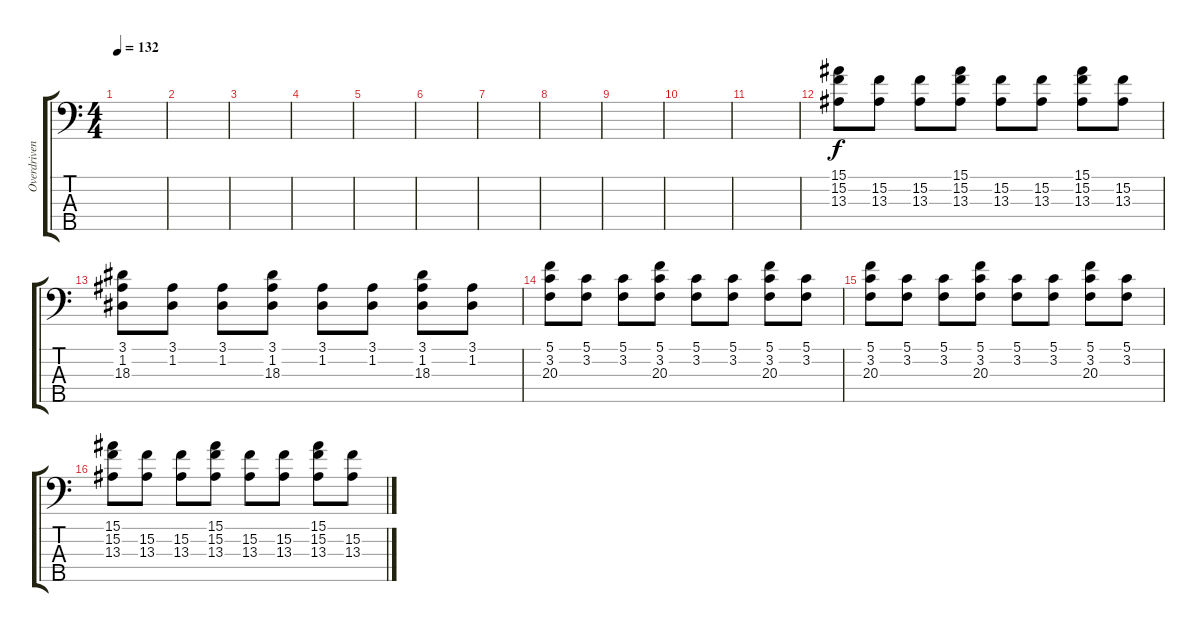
\track ("Overdriven Guitar" "Overdriven") {instrument overdrivenguitar}
\staff {score tabs}
\tuning (G2 D2 A1 E1 B0) {hide}
\ts (4 4)
\tempo 132
\clef f4
\ks c
|
|
|
|
|
|
|
|
|
|
|
(15.1 15.2 13.3).8 (15.2 13.3).8 (15.2 13.3).8 (15.1 15.2 13.3).8 (15.2 13.3).8 (15.2 13.3).8 (15.1 15.2 13.3).8 (15.2 13.3).8 |
(3.1 1.2 18.3).8 (3.1 1.2).8 (3.1 1.2).8 (3.1 1.2 18.3).8 (3.1 1.2).8 (3.1 1.2).8 (3.1 1.2 18.3).8 (3.1 1.2).8 |
(5.1 3.2 20.3).8 (5.1 3.2).8 (5.1 3.2).8 (5.1 3.2 20.3).8 (5.1 3.2).8 (5.1 3.2).8 (5.1 3.2 20.3).8 (5.1 3.2).8 |
(5.1 3.2 20.3).8 (5.1 3.2).8 (5.1 3.2).8 (5.1 3.2 20.3).8 (5.1 3.2).8 (5.1 3.2).8 (5.1 3.2 20.3).8 (5.1 3.2).8 |
(15.1 15.2 13.3).8 (15.2 13.3).8 (15.2 13.3).8 (15.1 15.2 13.3).8 (15.2 13.3).8 (15.2 13.3).8 (15.1 15.2 13.3).8 (15.2 13.3).8
